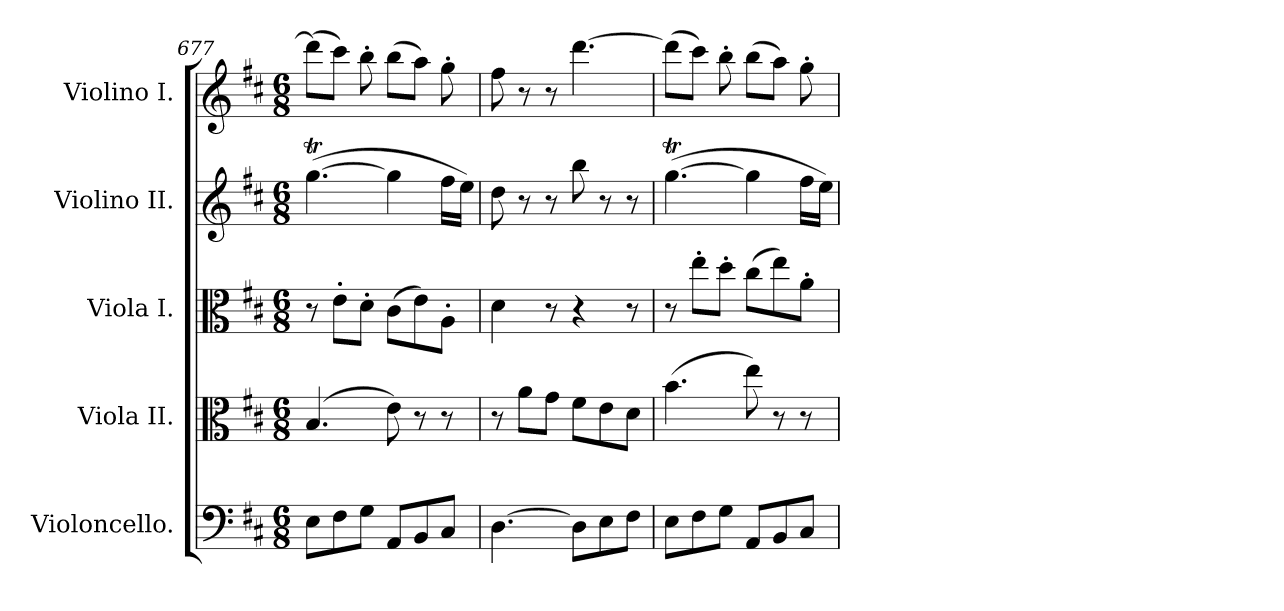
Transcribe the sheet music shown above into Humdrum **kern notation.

**kern	**kern	**kern	**kern	**kern
*part5	*part4	*part3	*part2	*part1
*staff5	*staff4	*staff3	*staff2	*staff1
*I"Violoncello.	*I"Viola II.	*I"Viola I.	*I"Violino II.	*I"Violino I.
*I'Vc	*I'Vla	*I'Vla	*I'Vln	*I'Vln
*clefF4	*clefC3	*clefC3	*clefG2	*clefG2
*k[f#c#]	*k[f#c#]	*k[f#c#]	*k[f#c#]	*k[f#c#]
*M6/8	*M6/8	*M6/8	*M6/8	*M6/8
=677	=677	=677	=677	=677
8E\L	(>4.B/	8r	(>[4.ggT\	(>8ddd\L]
8F#\	.	8e'\L	.	8ccc#\J)
8G\J	.	8d'\J	.	8bb'\
8AA/L	8e\)	(>8c#\L	4ggTTT\]	(>8bb\L
8BB/	8r	8e\)	.	8aa\J)
8C#/J	8r	8A'\J	16ff#\LL	8gg'\
.	.	.	16ee\JJ)	.
=678	=678	=678	=678	=678
[4.D\	8r	4d\	8dd\	8ff#\
.	8a\L	.	8r	8r
.	8g\J	8r	8r	8r
8D\L]	8f#\L	4r	8bb\	[4.ddd\
8E\	8e\	.	8r	.
8F#\J	8d\J	8r	8r	.
=679	=679	=679	=679	=679
8E\L	(>4.b\	8r	(>[4.ggT\	(>8ddd\L]
8F#\	.	8ee'\L	.	8ccc#\J)
8G\J	.	8dd'\J	.	8bb'\
8AA/L	8ee\)	(>8cc#\L	4ggTTT\]	(>8bb\L
8BB/	8r	8ee\)	.	8aa\J)
8C#/J	8r	8a'\J	16ff#\LL	8gg'\
.	.	.	16ee\JJ)	.
=	=	=	=	=
*-	*-	*-	*-	*-
